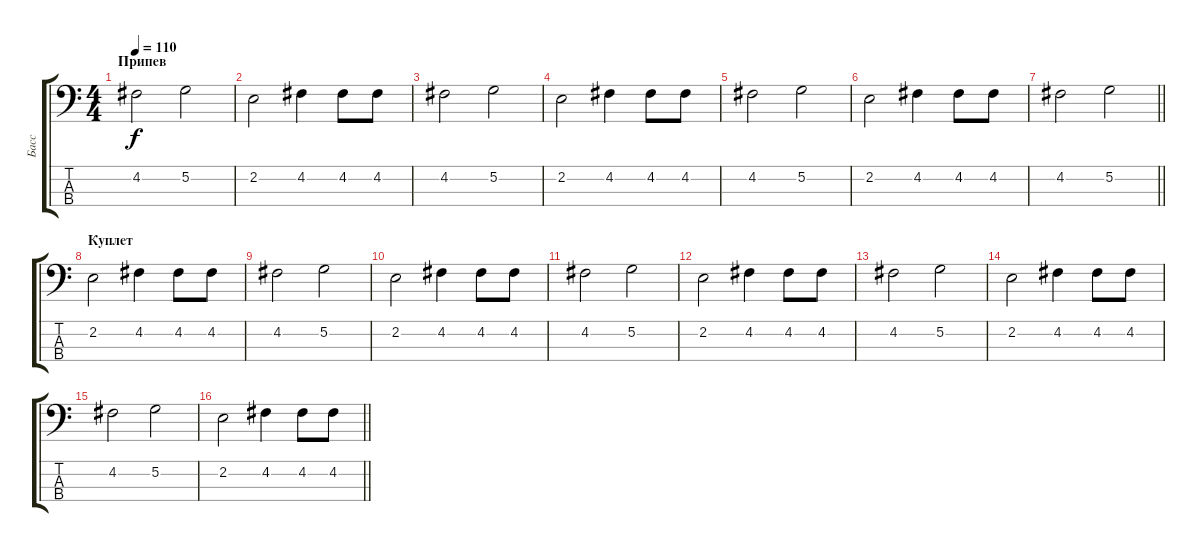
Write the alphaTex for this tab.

\track ("Басс" "Басс") {instrument fretlessbass}
\staff {score tabs}
\tuning (G2 D2 A1 E1) {hide}
\ts (4 4)
\section ("" "Припев")
\tempo 110
\clef f4
\ks c
4.2.2{dy f} 5.2.2 |
2.2.2 4.2.4 4.2.8 4.2.8 |
4.2.2 5.2.2 |
2.2.2 4.2.4 4.2.8 4.2.8 |
4.2.2 5.2.2 |
2.2.2 4.2.4 4.2.8 4.2.8 |
\barLineRight lightlight
4.2.2 5.2.2 |
\section ("" "Куплет ")
2.2.2 4.2.4 4.2.8 4.2.8 |
4.2.2 5.2.2 |
2.2.2 4.2.4 4.2.8 4.2.8 |
4.2.2 5.2.2 |
2.2.2 4.2.4 4.2.8 4.2.8 |
4.2.2 5.2.2 |
2.2.2 4.2.4 4.2.8 4.2.8 |
4.2.2 5.2.2 |
\barLineRight lightlight
2.2.2 4.2.4 4.2.8 4.2.8
